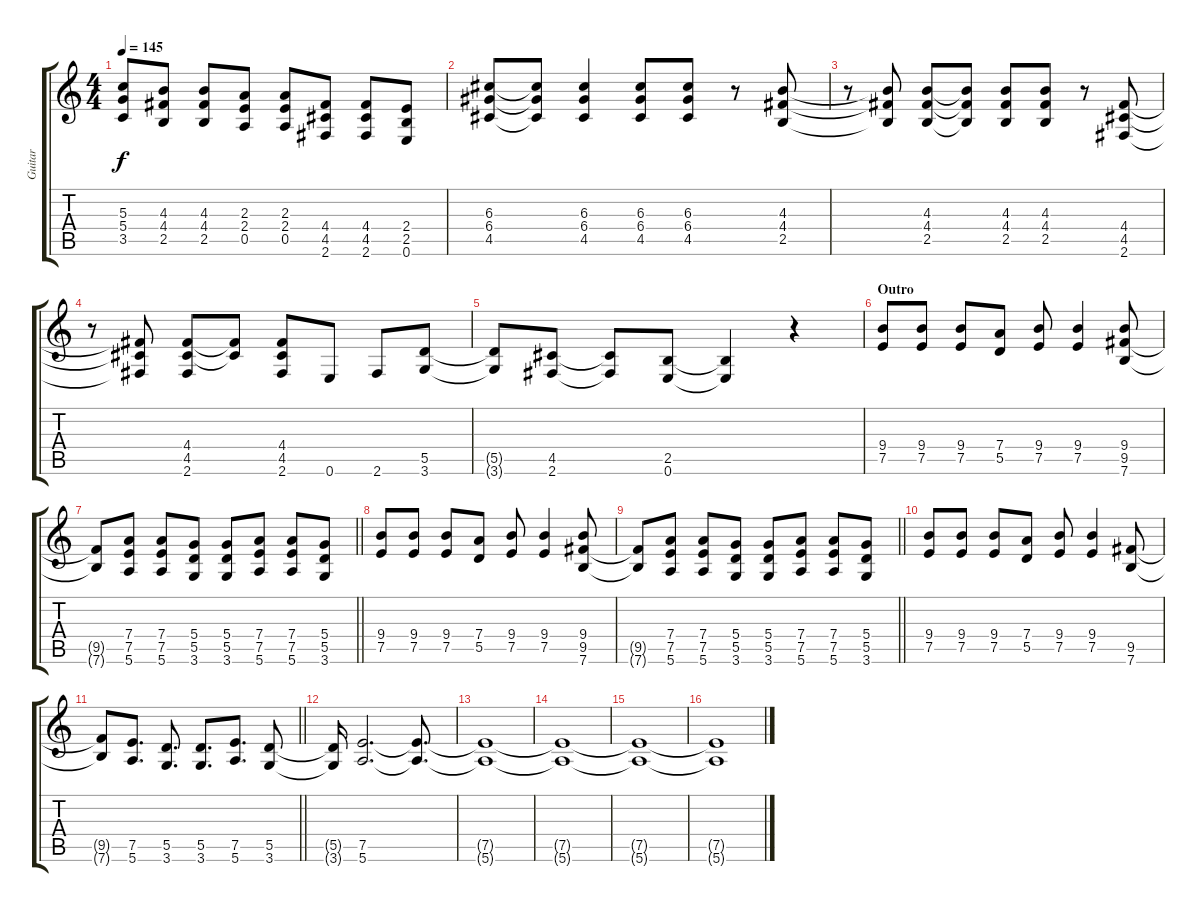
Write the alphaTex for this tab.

\track ("Guitar" "Guitar") {instrument distortionguitar}
\staff {score tabs}
\tuning (E4 B3 G3 D3 A2 E2) {hide}
\ts (4 4)
\tempo 145
\clef g2
\ks c
(5.3{t} 5.4{t} 3.5{t}).8{dy f} (4.3 4.4 2.5).8 (4.3 4.4 2.5).8 (2.3 2.4 0.5).8 (2.3 2.4 0.5).8 (4.4 4.5 2.6).8 (4.4 4.5 2.6).8 (2.4 2.5 0.6).8 |
(6.3 6.4 4.5).8{instrument distortionguitar} (6.3{t} 6.4{t} 4.5{t}).8 (6.3 6.4 4.5).4 (6.3 6.4 4.5).8 (6.3 6.4 4.5).8 r.8 (4.3 4.4 2.5).8 |
r.8 (4.3{t} 4.4{t} 2.5{t}).8 (4.3 4.4 2.5).8 (4.3{t} 4.4{t} 2.5{t}).8 (4.3 4.4 2.5).8 (4.3 4.4 2.5).8 r.8 (4.4 4.5 2.6).8 |
r.8 (4.4{t} 4.5{t} 2.6{t}).8 (4.4 4.5 2.6).8 (4.4{t} 4.5{t}).8 (4.4 4.5 2.6).8 0.6.8 2.6.8 (5.5 3.6).8 |
(5.5{t} 3.6{t}).8 (4.5 2.6).8 (4.5{t} 2.6{t}).8 (2.5 0.6).8 (2.5{t} 0.6{t}).4 r.4 |
\section ("" "Outro")
(9.4 7.5).8 (9.4 7.5).8 (9.4 7.5).8 (7.4 5.5).8 (9.4 7.5).8 (9.4 7.5).4 (9.4 9.5 7.6).8 |
\barLineRight lightlight
(9.5{t} 7.6{t}).8 (7.4 7.5 5.6).8 (7.4 7.5 5.6).8 (5.4 5.5 3.6).8 (5.4 5.5 3.6).8 (7.4 7.5 5.6).8 (7.4 7.5 5.6).8 (5.4 5.5 3.6).8 |
(9.4 7.5).8 (9.4 7.5).8 (9.4 7.5).8 (7.4 5.5).8 (9.4 7.5).8 (9.4 7.5).4 (9.4 9.5 7.6).8 |
\barLineRight lightlight
(9.5{t} 7.6{t}).8 (7.4 7.5 5.6).8 (7.4 7.5 5.6).8 (5.4 5.5 3.6).8 (5.4 5.5 3.6).8 (7.4 7.5 5.6).8 (7.4 7.5 5.6).8 (5.4 5.5 3.6).8 |
(9.4 7.5).8 (9.4 7.5).8 (9.4 7.5).8 (7.4 5.5).8 (9.4 7.5).8 (9.4 7.5).4 (9.5 7.6).8 |
\barLineRight lightlight
(9.5{t} 7.6{t}).8 (7.5 5.6).8{d} (5.5 3.6).8{d} (5.5 3.6).8{d} (7.5 5.6).8{d} (5.5 3.6).8 |
(5.5{t} 3.6{t}).16 (7.5 5.6).2{d} (7.5{t} 5.6{t}).8{d} |
(7.5{t} 5.6{t}).1{volume 5} |
(7.5{t} 5.6{t}).1 |
(7.5{t} 5.6{t}).1 |
(7.5{t} 5.6{t}).1
